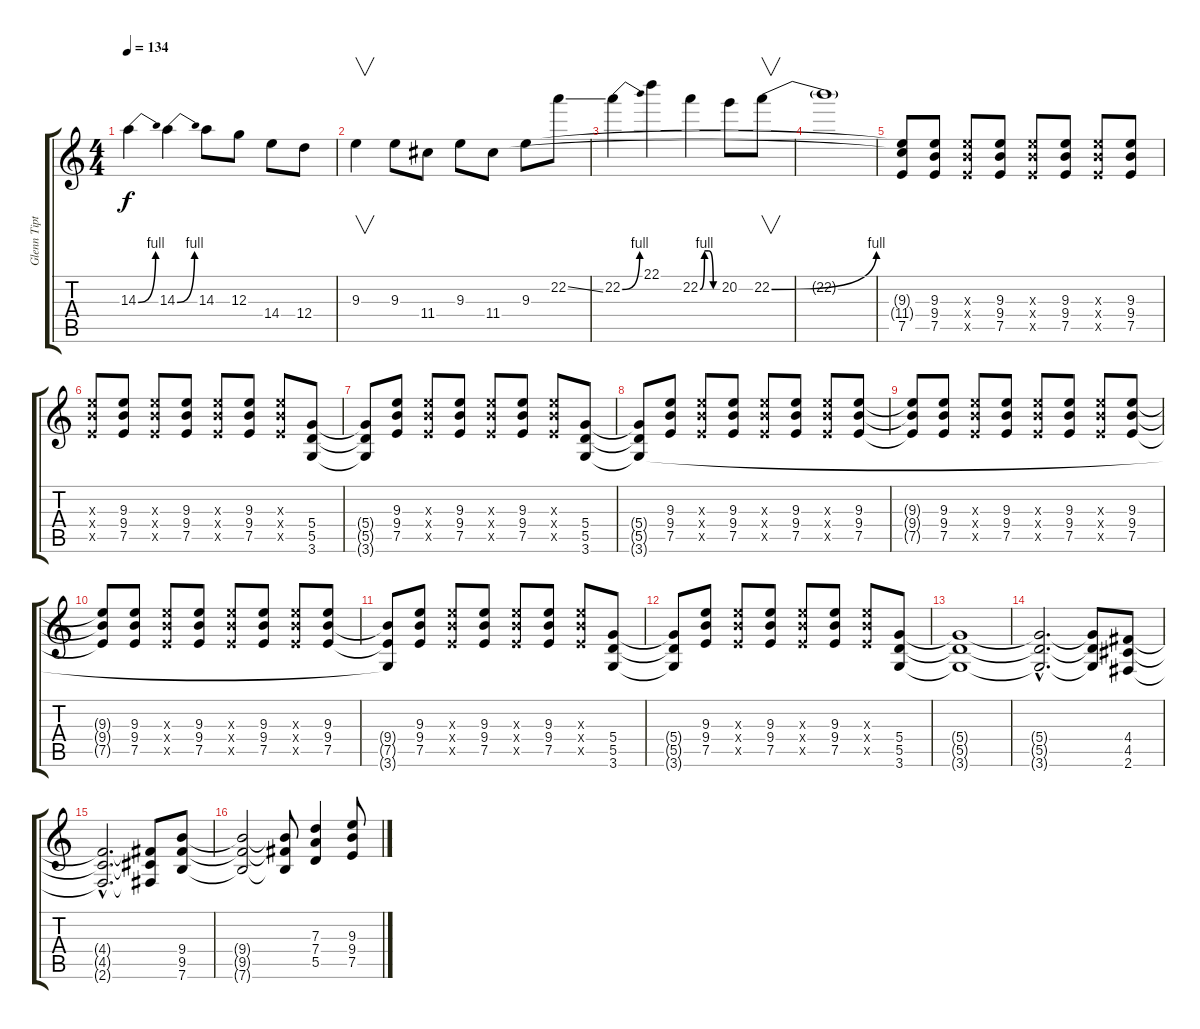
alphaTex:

\track ("Glenn Tipton" "Glenn Tipt") {instrument distortionguitar}
\staff {score tabs}
\tuning (E4 B3 G3 D3 A2 E2) {hide}
\ts (4 4)
\tempo 134
\clef g2
\ks c
14.3{be (bend 0 0 60 4)}.4{dy f} 14.3{be (bend 0 0 60 4)}.4 14.3.8 12.3.8 14.4.8 12.4.8 |
9.3.4{v} 9.3.8 11.4.8 9.3.8 11.4.8 9.3.8 22.2{ss}.8 |
22.2{be (bend 0 0 60 4)}.4 22.1.4 22.2{be (custom 0 0 15 4 30 4 45 0 60 0)}.4 20.2.8 22.2{be (bend 0 0 60 4)}.8{v} |
22.2{t}.1 |
(9.3{t} 11.4{t} 7.5).8 (9.3 9.4 7.5).8 (9.3{x} 9.4{x} 7.5{x}).8 (9.3 9.4 7.5).8 (9.3{x} 9.4{x} 7.5{x}).8 (9.3 9.4 7.5).8 (9.3{x} 9.4{x} 7.5{x}).8 (9.3 9.4 7.5).8 |
(9.3{x} 9.4{x} 7.5{x}).8 (9.3 9.4 7.5).8 (9.3{x} 9.4{x} 7.5{x}).8 (9.3 9.4 7.5).8 (9.3{x} 9.4{x} 7.5{x}).8 (9.3 9.4 7.5).8 (9.3{x} 9.4{x} 7.5{x}).8 (5.4 5.5 3.6).8 |
(5.4{t} 5.5{t} 3.6{t}).8 (9.3 9.4 7.5).8 (9.3{x} 9.4{x} 7.5{x}).8 (9.3 9.4 7.5).8 (9.3{x} 9.4{x} 7.5{x}).8 (9.3 9.4 7.5).8 (9.3{x} 9.4{x} 7.5{x}).8 (5.4 5.5 3.6).8 |
(5.4{t} 5.5{t} 3.6{t}).8 (9.3 9.4 7.5).8 (9.3{x} 9.4{x} 7.5{x}).8 (9.3 9.4 7.5).8 (9.3{x} 9.4{x} 7.5{x}).8 (9.3 9.4 7.5).8 (9.3{x} 9.4{x} 7.5{x}).8 (9.3 9.4 7.5).8 |
(9.3{t} 9.4{t} 7.5{t}).8 (9.3 9.4 7.5).8 (9.3{x} 9.4{x} 7.5{x}).8 (9.3 9.4 7.5).8 (9.3{x} 9.4{x} 7.5{x}).8 (9.3 9.4 7.5).8 (9.3{x} 9.4{x} 7.5{x}).8 (9.3 9.4 7.5).8 |
(9.3{t} 9.4{t} 7.5{t}).8 (9.3 9.4 7.5).8 (9.3{x} 9.4{x} 7.5{x}).8 (9.3 9.4 7.5).8 (9.3{x} 9.4{x} 7.5{x}).8 (9.3 9.4 7.5).8 (9.3{x} 9.4{x} 7.5{x}).8 (9.3 9.4 7.5).8 |
(9.4{t} 7.5{t} 3.6{t}).8 (9.3 9.4 7.5).8 (9.3{x} 9.4{x} 7.5{x}).8 (9.3 9.4 7.5).8 (9.3{x} 9.4{x} 7.5{x}).8 (9.3 9.4 7.5).8 (9.3{x} 9.4{x} 7.5{x}).8 (5.4 5.5 3.6).8 |
(5.4{t} 5.5{t} 3.6{t}).8 (9.3 9.4 7.5).8 (9.3{x} 9.4{x} 7.5{x}).8 (9.3 9.4 7.5).8 (9.3{x} 9.4{x} 7.5{x}).8 (9.3 9.4 7.5).8 (9.3{x} 9.4{x} 7.5{x}).8 (5.4 5.5 3.6).8 |
(5.4{t} 5.5{t} 3.6{t}).1 |
(5.4{hac t} 5.5{hac t} 3.6{hac t}).2{d} (5.4{t} 5.5{t} 3.6{t}).8 (4.4 4.5 2.6).8 |
(4.4{hac t} 4.5{hac t} 2.6{hac t}).2{d} (4.4{t} 4.5{t} 2.6{t}).8 (9.4 9.5 7.6).8 |
(9.4{t} 9.5{t} 7.6{t}).2 (9.4{t} 9.5{t} 7.6{t}).8 (7.3 7.4 5.5).4 (9.3 9.4 7.5).8
